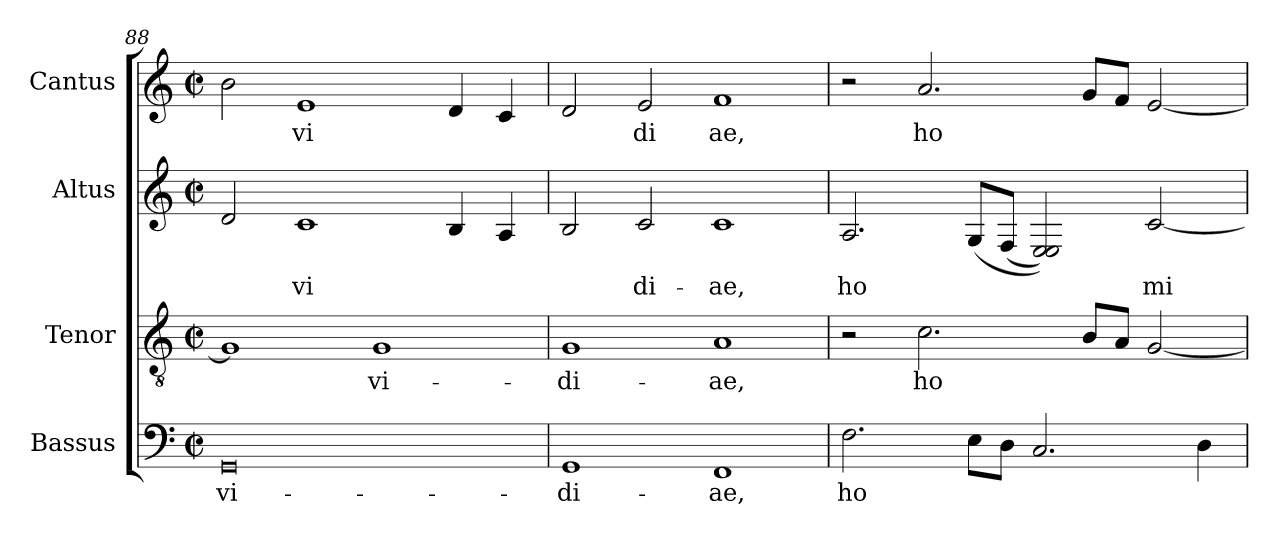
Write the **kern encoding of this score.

**kern	**text	**kern	**text	**kern	**text	**kern	**text
*part4	*part4	*part3	*part3	*part2	*part2	*part1	*part1
*staff4	*staff4	*staff3	*staff3	*staff2	*staff2	*staff1	*staff1
*I"Bassus	*	*I"Tenor	*	*I"Altus	*	*I"Cantus	*
*	*	*	*	*I'A	*	*I'C	*
*clefF4	*	*clefGv2	*	*clefG2	*	*clefG2	*
*k[]	*	*k[]	*	*k[]	*	*k[]	*
*C:	*	*C:	*	*C:	*	*C:	*
*M2/2	*	*M2/2	*	*M2/2	*	*M2/2	*
*met(c|)	*	*met(c|)	*	*met(c|)	*	*met(c|)	*
=88	=88	=88	=88	=88	=88	=88	=88
!	!LO:LY:b:cj	!	!LO:LY:b:cj	!	!LO:LY:b:cj	!	!LO:LY:b:cj
0GG	-vi-	1G]	--	2d/	--	2b\	.
!	!	!	!	!	!LO:LY:b:cj	!	!LO:LY:b:cj
.	.	.	.	1c	-vi-	1e	vi
!	!	!	!LO:LY:b:cj	!	!	!	!
.	.	1G	-vi-	.	.	.	.
!	!	!	!	!	!LO:LY:b:cj	!	!LO:LY:b:cj
.	.	.	.	4B/	--	4d/	.
!	!	!	!	!	!LO:LY:b:cj	!	!LO:LY:b:cj
.	.	.	.	4A/	--	4c/	.
=89	=89	=89	=89	=89	=89	=89	=89
!	!LO:LY:b:cj	!	!LO:LY:b:cj	!	!LO:LY:b:cj	!	!LO:LY:b:cj
1GG	-di-	1G	-di-	2B/	--	2d/	.
!	!	!	!	!	!LO:LY:b:cj	!	!LO:LY:b:cj
.	.	.	.	2c/	-di-	2e/	di
!	!LO:LY:b:cj	!	!LO:LY:b:cj	!	!LO:LY:b:cj	!	!LO:LY:b:cj
1FF	-ae,	1A	-ae,	1c	-ae,	1f	ae,
=90	=90	=90	=90	=90	=90	=90	=90
!	!LO:LY:b:cj	!	!	!	!LO:LY:b:cj	!	!
2.F\	ho-	2r	.	2.A/	ho-	2r	.
!	!	!	!LO:LY:b:cj	!	!	!	!LO:LY:b:cj
.	.	2.c\	ho-	.	.	2.a/	ho
!	!LO:LY:b:cj	!	!	!	!LO:LY:b:cj	!	!
8E\L	--	.	.	(>8G/L	--	.	.
!	!LO:LY:b:cj	!	!	!	!LO:LY:b:cj	!	!
8D\J	--	.	.	(<8F/J	--	.	.
!	!LO:LY:b:cj	!	!	!	!LO:LY:b:cj	!	!
2.C/	--	.	.	2E/ 2E/))	--	.	.
!	!	!	!LO:LY:b:cj	!	!	!	!LO:LY:b:cj
.	.	8B/L	--	.	.	8g/L	.
!	!	!	!LO:LY:b:cj	!	!	!	!LO:LY:b:cj
.	.	8A/J	--	.	.	8f/J	.
!	!	!	!LO:LY:b:cj	!	!LO:LY:b:cj	!	!LO:LY:b:cj
.	.	[<2G/	--	[<2c/	-mi-	[<2e/	.
!	!LO:LY:b:cj	!	!	!	!	!	!
4D\	--	.	.	.	.	.	.
=	=	=	=	=	=	=	=
*-	*-	*-	*-	*-	*-	*-	*-
